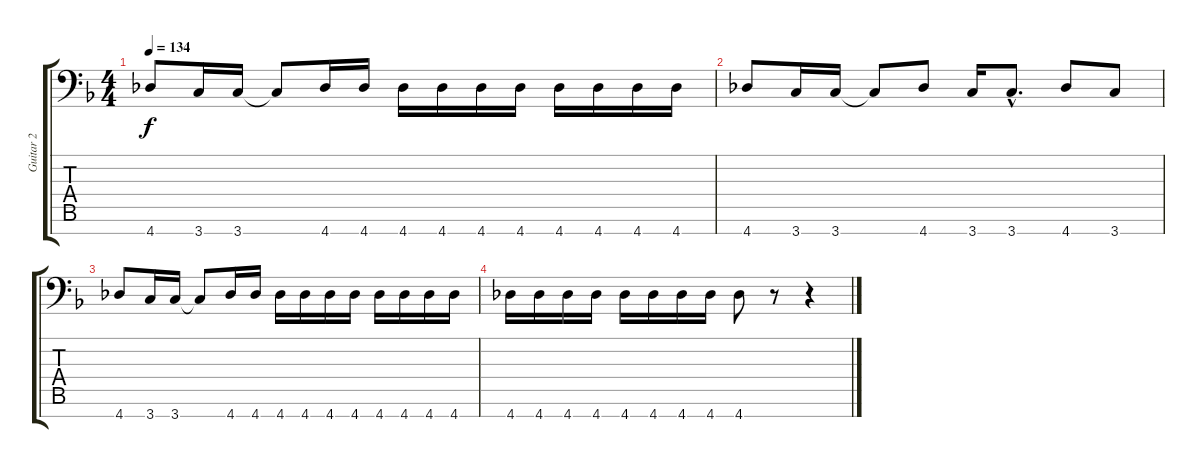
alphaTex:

\track ("Guitar 2" "Guitar 2") {instrument overdrivenguitar}
\staff {score tabs}
\tuning (D4 A3 F3 C3 G2 D2 A1) {hide}
\ts (4 4)
\tempo 134
\clef f4
\ks dminor
4.7.8{dy f} 3.7.16 3.7.16 3.7{t}.8 4.7.16 4.7.16 4.7.16 4.7.16 4.7.16 4.7.16 4.7.16 4.7.16 4.7.16 4.7.16 |
4.7.8 3.7.16 3.7.16 3.7{t}.8 4.7.8 3.7.16 3.7{hac}.8{d} 4.7.8 3.7.8 |
4.7.8 3.7.16 3.7.16 3.7{t}.8 4.7.16 4.7.16 4.7.16 4.7.16 4.7.16 4.7.16 4.7.16 4.7.16 4.7.16 4.7.16 |
4.7.16 4.7.16 4.7.16 4.7.16 4.7.16 4.7.16 4.7.16 4.7.16 4.7.8 r.8 r.4
